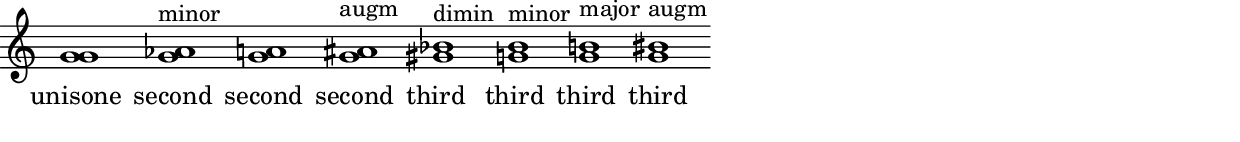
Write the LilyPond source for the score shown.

%% Generated by lilypond-book.py
%% Options: [fragment,indent=0\mm,alt=[image of music],notime,line-width=13.0\cm]
\include "lilypond-book-preamble.ly"







% ****************************************************************
% Start cut-&-pastable-section 
% ****************************************************************

\paper {
  #(define dump-extents #t)
  
  indent = 0\mm
  line-width = 13.0\cm
  force-assignment = #""
  line-width = #(- line-width (* mm  3.000000))
}

\layout {
  
 \context {
  \Score
  timing = ##f
 }
 \context {
  \Staff
  \remove Time_signature_engraver
 }
}


{


% ****************************************************************
% ly snippet contents follows:
% ****************************************************************
\sourcefileline 2678
\set Score.automaticBars = ##f
<<
\context Voice \relative c'' {
  < g g >1 
  < g as >^"minor" 
  < g a! > 
  < g ais >^"augm" 
  < gis bes >^"dimin" 
  < g! bes >^"minor" 
  < g b! >^"major" 
  < g bis >^"augm" 
}
\context Lyrics \lyrics {
  "unisone " "second " "second " "second "
  "third  " "third " "third " "third"
}
>>



% ****************************************************************
% end ly snippet
% ****************************************************************
}
